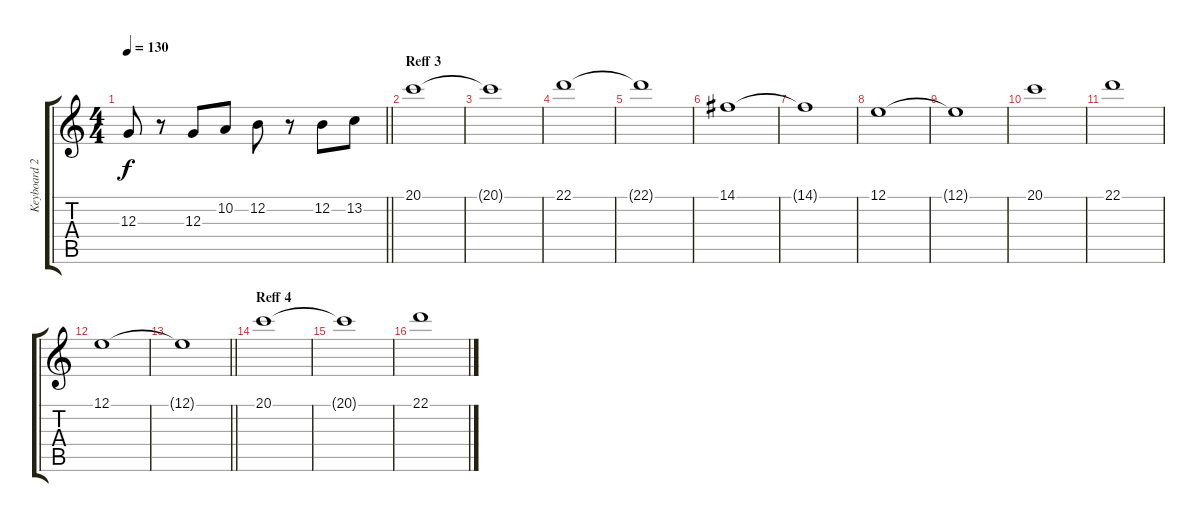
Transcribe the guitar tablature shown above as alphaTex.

\track ("Keyboard 2" "Keyboard 2") {instrument electricgrandpiano}
\staff {score tabs}
\tuning (E4 B3 G3 D3 A2 E2) {hide}
\ts (4 4)
\tempo 130
\clef g2
\barLineRight lightlight
\ks c
12.3.8{dy f} r.8 12.3.8 10.2.8 12.2.8 r.8 12.2.8 13.2.8 |
\section ("" "Reff 3")
20.1.1{balance 13 instrument stringensemble1} |
20.1{t}.1 |
22.1.1 |
22.1{t}.1 |
14.1.1 |
14.1{t}.1 |
12.1.1 |
12.1{t}.1 |
20.1.1 |
22.1.1 |
12.1.1 |
\barLineRight lightlight
12.1{t}.1 |
\section ("" "Reff 4")
20.1.1 |
20.1{t}.1 |
22.1.1
